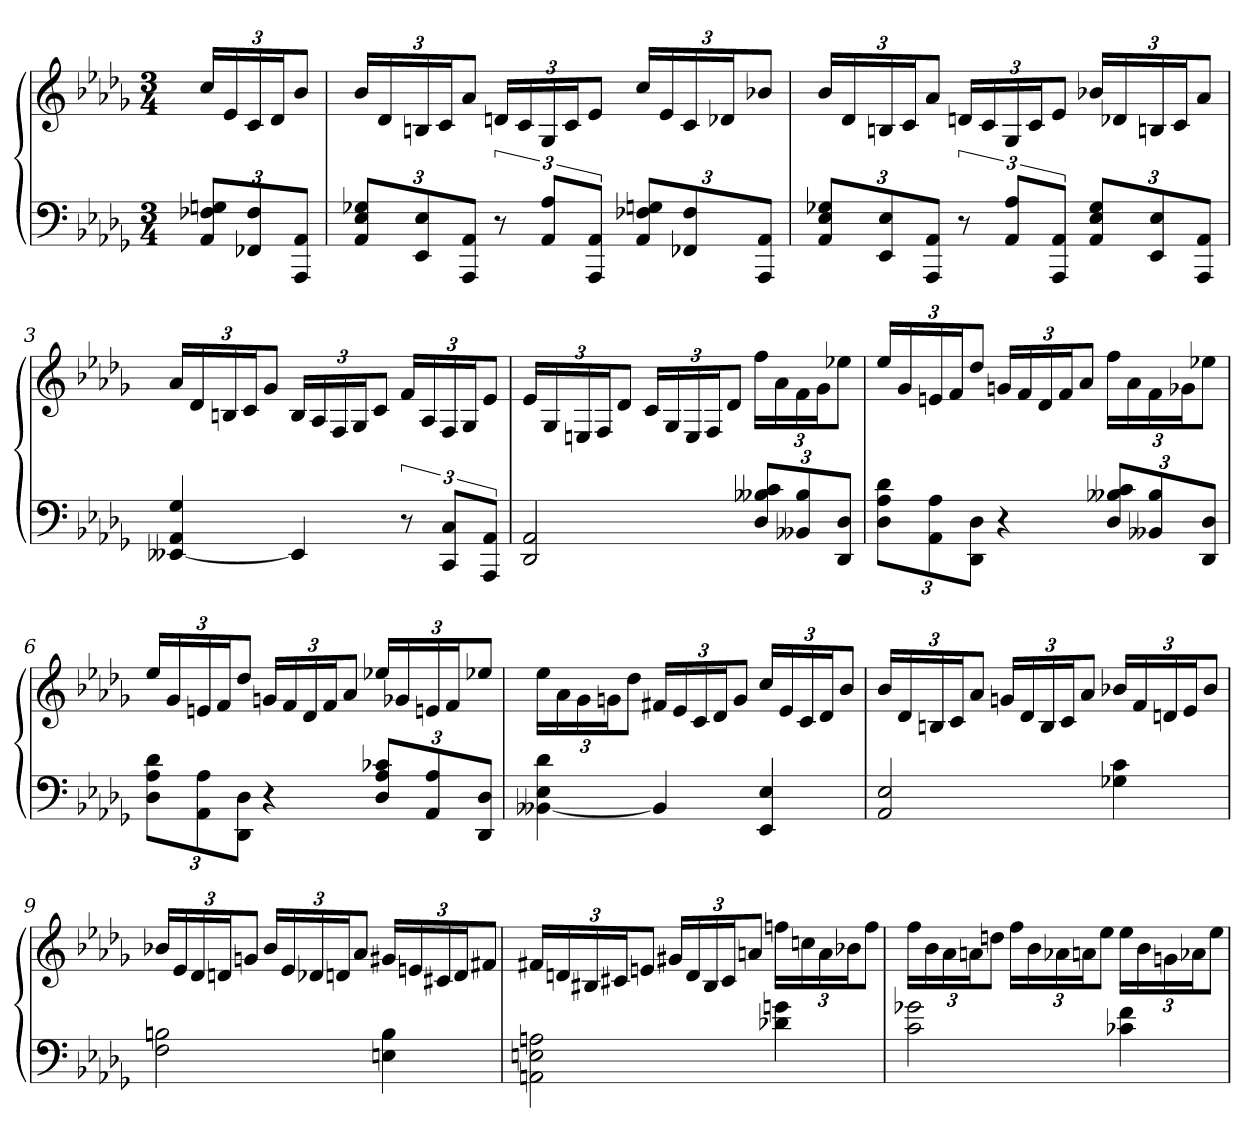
**kern	**kern
*part1	*part1
*staff2	*staff1
*clefF4	*clefG2
*k[b-e-a-d-g-]	*k[b-e-a-d-g-]
*D-:	*D-:
*M3/4	*M3/4
=	=
12AA- 12F-X 12GnL	24ccLL
.	24e-
12FF-X 12F-	24c
.	24d-J
12AAA- 12AA-J	12b-J
=1	=1
12AA- 12E- 12G-XL	24b-LL
.	24d-
12EE- 12E-	24Bn
.	24cJ
12AAA- 12AA-J	12a-J
12r	24dnLL
.	24c
12AA- 12A-L	24G-
.	24cJ
12AAA- 12AA-J	12e-J
12AA- 12F-X 12GnL	24ccLL
.	24e-
12FF-X 12F-	24c
.	24d-XJ
12AAA- 12AA-J	12b-XJ
=2	=2
12AA- 12E- 12G-XL	24b-LL
.	24d-
12EE- 12E-	24Bn
.	24cJ
12AAA- 12AA-J	12a-J
12r	24dnLL
.	24c
12AA- 12A-L	24G-
.	24cJ
12AAA- 12AA-J	12e-J
12AA- 12E- 12G-L	24b-XLL
.	24d-X
12EE- 12E-	24Bn
.	24cJ
12AAA- 12AA-J	12a-J
=3	=3
[4EE--X 4AA- 4G-	24a-LL
.	24d-
.	24Bn
.	24cJ
.	12g-J
4EE--]	24BLL
.	24A-
.	24F
.	24G-J
.	12cJ
12r	24fLL
.	24A-
12CC 12CL	24F
.	24G-J
12AAA- 12AA-J	12e-J
=4	=4
2DD- 2AA-	24e-LL
.	24G-
.	24En
.	24FJ
.	12d-J
.	24cLL
.	24G-
.	24E
.	24FJ
.	12d-J
12D- 12B--X 12cL	24ffLL
.	24a-
12BB--X 12B--	24f
.	24g-J
12DD- 12D-J	12ee-XJ
=5	=5
12D- 12A- 12d-L	24ee-LL
.	24g-
12AA- 12A-	24en
.	24fJ
12DD- 12D-J	12dd-J
4r	24gnLL
.	24f
.	24d-
.	24fJ
.	12a-J
12D- 12B--X 12cL	24ffLL
.	24a-
12BB--X 12B--	24f
.	24g-XJ
12DD- 12D-J	12ee-XJ
=6	=6
12D- 12A- 12d-L	24ee-LL
.	24g-
12AA- 12A-	24en
.	24fJ
12DD- 12D-J	12dd-J
4r	24gnLL
.	24f
.	24d-
.	24fJ
.	12a-J
12D- 12A- 12c-XL	24ee-XLL
.	24g-X
12AA- 12A-	24en
.	24fJ
12DD- 12D-J	12ee-XJ
=7	=7
[4BB--X 4E- 4d-	24ee-LL
.	24a-
.	24g-
.	24gnJ
.	12dd-J
4BB--]	24f#XLL
.	24e-
.	24c
.	24d-J
.	12gJ
4EE- 4E-	24ccLL
.	24e-
.	24c
.	24d-J
.	12b-J
=8	=8
2AA- 2E-	24b-LL
.	24d-
.	24Bn
.	24cJ
.	12a-J
.	24gnLL
.	24d-
.	24B
.	24cJ
.	12a-J
4G-X 4c	24b-XLL
.	24f
.	24dn
.	24e-J
.	12b-J
=9	=9
2F 2Bn	24b-XLL
.	24e-
.	24d-
.	24dnJ
.	12gnJ
.	24b-LL
.	24e-
.	24d-X
.	24dnJ
.	12a-J
4En 4B	24g#XLL
.	24en
.	24c#X
.	24dJ
.	12f#XJ
=10	=10
2AAn 2En 2An	24f#XLL
.	24dn
.	24B#X
.	24c#XJ
.	12enJ
.	24g#XLL
.	24d
.	24B#
.	24c#J
.	12anJ
4d-X 4gn	24ffnLL
.	24ccn
.	24a
.	24b-XJ
.	12ffJ
=11	=11
2c 2g-X	24ffLL
.	24b-
.	24a-
.	24anJ
.	12ddnJ
.	24ffLL
.	24b-
.	24a-X
.	24anJ
.	12ee-J
4c-X 4f	24ee-LL
.	24b-
.	24gn
.	24a-XJ
.	12ee-J
=	=
*-	*-
